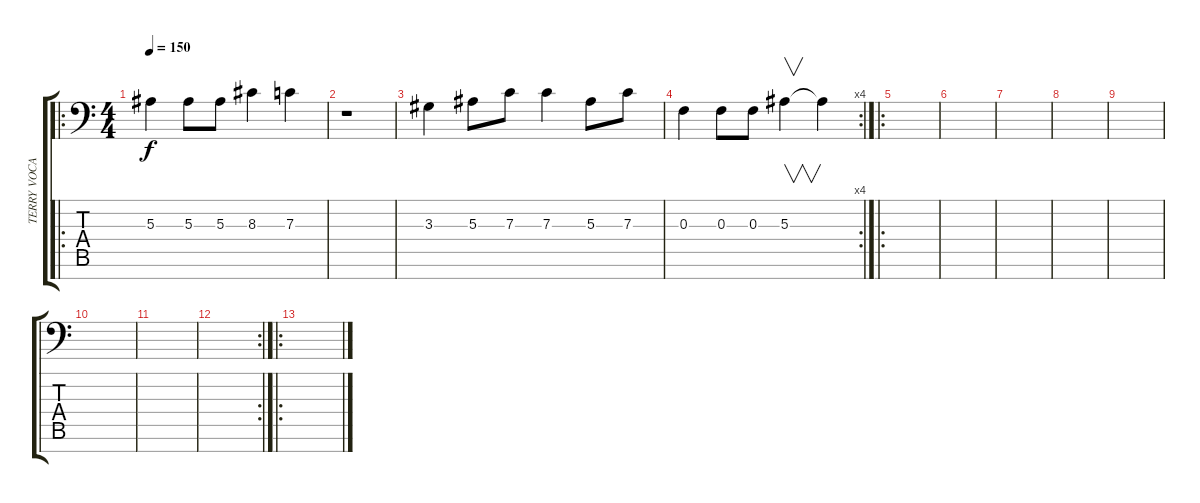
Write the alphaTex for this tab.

\track ("TERRY VOCAL" "TERRY VOCA") {instrument lead8bassandlead}
\staff {score tabs}
\tuning (D4 A3 F3 C3 G2 D2 A1) {hide}
\ro
\ts (4 4)
\tempo 150
\clef f4
\ks c
5.3.4{dy f} 5.3.8 5.3.8 8.3.4 7.3.4 |
r.1 |
3.3.4 5.3.8 7.3.8 7.3.4 5.3.8 7.3.8 |
\rc 4
0.3.4 0.3.8 0.3.8 5.3.4{v} 5.3{t}.4 |
\ro
|
|
|
|
|
|
|
\rc 2
|
\ro
